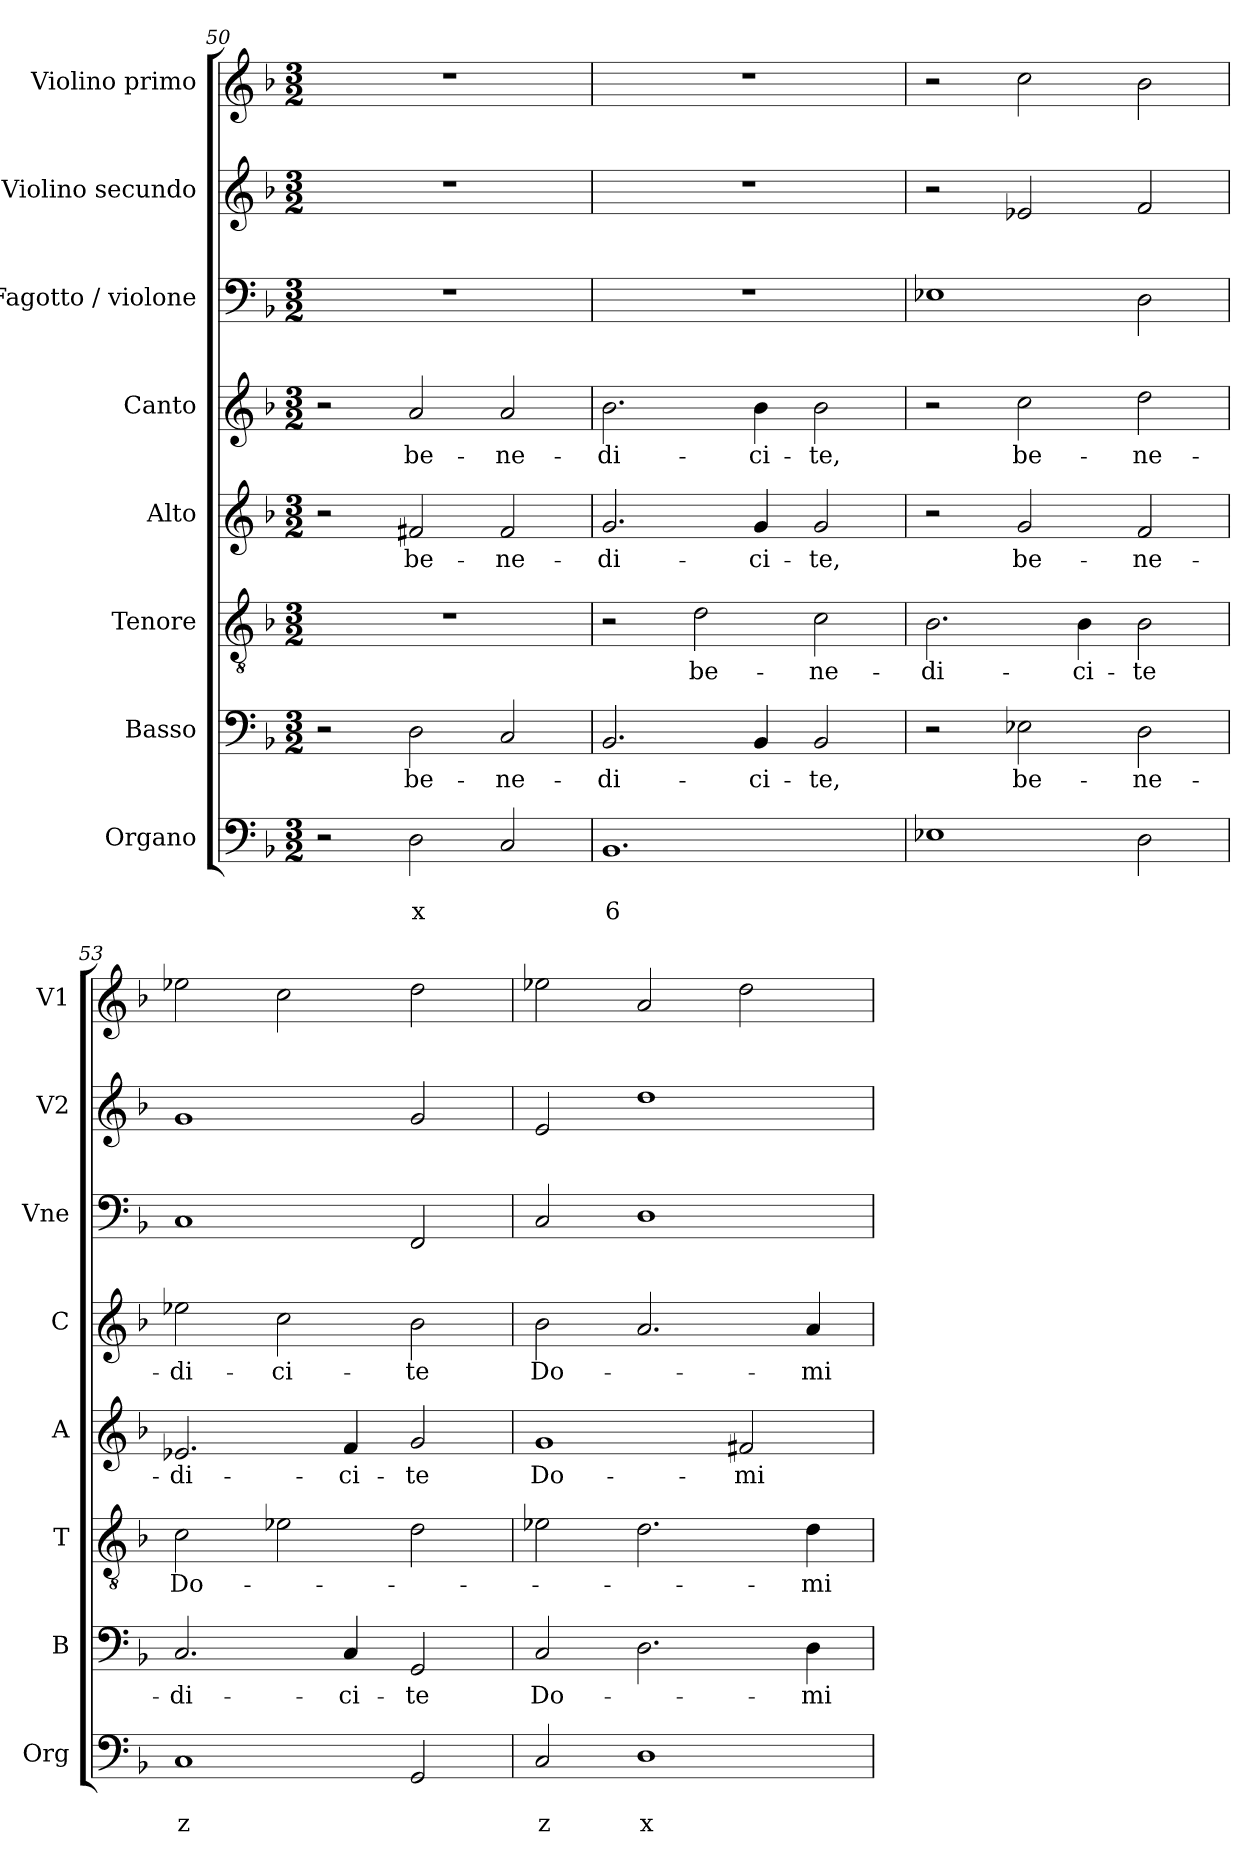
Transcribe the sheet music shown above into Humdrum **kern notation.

**kern	**text	**text	**kern	**text	**kern	**text	**kern	**text	**kern	**text	**kern	**kern	**kern
*part8	*part8	*part8	*part7	*part7	*part6	*part6	*part5	*part5	*part4	*part4	*part3	*part2	*part1
*staff8	*staff8	*staff8	*staff7	*staff7	*staff6	*staff6	*staff5	*staff5	*staff4	*staff4	*staff3	*staff2	*staff1
*I"Organo	*	*	*I"Basso	*	*I"Tenore	*	*I"Alto	*	*I"Canto	*	*I"Fagotto / violone	*I"Violino secundo	*I"Violino primo
*I'Org	*	*	*I'B	*	*I'T	*	*I'A	*	*I'C	*	*I'Vne	*I'V2	*I'V1
*clefF4	*	*	*clefF4	*	*clefGv2	*	*clefG2	*	*clefG2	*	*clefF4	*clefG2	*clefG2
*k[b-]	*	*	*k[b-]	*	*k[b-]	*	*k[b-]	*	*k[b-]	*	*k[b-]	*k[b-]	*k[b-]
*F:	*	*	*F:	*	*F:	*	*F:	*	*F:	*	*F:	*F:	*F:
*M3/2	*	*	*M3/2	*	*M3/2	*	*M3/2	*	*M3/2	*	*M3/2	*M3/2	*M3/2
=50	=50	=50	=50	=50	=50	=50	=50	=50	=50	=50	=50	=50	=50
2r	.	.	2r	.	1.r	.	2r	.	2r	.	1.r	1.r	1.r
!	!	!LO:LY:b	!	!LO:LY:b	!	!	!	!LO:LY:b	!	!LO:LY:b	!	!	!
2D\	.	x	2D\	be-	.	.	2f#X/	be-	2a/	be-	.	.	.
!	!	!	!	!LO:LY:b	!	!	!	!LO:LY:b	!	!LO:LY:b	!	!	!
2C/	.	.	2C/	-ne-	.	.	2f#/	-ne-	2a/	-ne-	.	.	.
=51	=51	=51	=51	=51	=51	=51	=51	=51	=51	=51	=51	=51	=51
!	!	!LO:LY:b	!	!LO:LY:b	!	!	!	!LO:LY:b	!	!LO:LY:b	!	!	!
1.BB-	.	6	2.BB-/	-di-	2r	.	2.g/	-di-	2.b-\	-di-	1.r	1.r	1.r
!	!	!	!	!	!	!LO:LY:b	!	!	!	!	!	!	!
.	.	.	.	.	2d\	be-	.	.	.	.	.	.	.
!	!	!	!	!LO:LY:b	!	!	!	!LO:LY:b	!	!LO:LY:b	!	!	!
.	.	.	4BB-/	-ci-	.	.	4g/	-ci-	4b-\	-ci-	.	.	.
!	!	!	!	!LO:LY:b	!	!LO:LY:b	!	!LO:LY:b	!	!LO:LY:b	!	!	!
.	.	.	2BB-/	-te,	2c\	-ne-	2g/	-te,	2b-\	-te,	.	.	.
=52	=52	=52	=52	=52	=52	=52	=52	=52	=52	=52	=52	=52	=52
!	!	!	!	!	!	!LO:LY:b	!	!	!	!	!	!	!
1E-X	.	.	2r	.	2.B-\	-di-	2r	.	2r	.	1E-X	2r	2r
!	!	!	!	!LO:LY:b	!	!	!	!LO:LY:b	!	!LO:LY:b	!	!	!
.	.	.	2E-X\	be-	.	.	2g/	be-	2cc\	be-	.	2e-X/	2cc\
!	!	!	!	!	!	!LO:LY:b	!	!	!	!	!	!	!
.	.	.	.	.	4B-\	-ci-	.	.	.	.	.	.	.
!	!	!	!	!LO:LY:b	!	!LO:LY:b	!	!LO:LY:b	!	!LO:LY:b	!	!	!
2D\	.	.	2D\	-ne-	2B-\	-te	2f/	-ne-	2dd\	-ne-	2D\	2f/	2b-\
!!LO:PB:g=z
=53	=53	=53	=53	=53	=53	=53	=53	=53	=53	=53	=53	=53	=53
!	!	!LO:LY:b	!	!LO:LY:b	!	!LO:LY:b	!	!LO:LY:b	!	!LO:LY:b	!	!	!
1C	.	z	2.C/	-di-	2c\	Do-	2.e-X/	-di-	2ee-X\	-di-	1C	1g	2ee-X\
!	!	!	!	!	!	!	!	!	!	!LO:LY:b	!	!	!
.	.	.	.	.	2e-X\	.	.	.	2cc\	-ci-	.	.	2cc\
!	!	!	!	!LO:LY:b	!	!	!	!LO:LY:b	!	!	!	!	!
.	.	.	4C/	-ci-	.	.	4f/	-ci-	.	.	.	.	.
!	!	!	!	!LO:LY:b	!	!	!	!LO:LY:b	!	!LO:LY:b	!	!	!
2GG/	.	.	2GG/	-te	2d\	.	2g/	-te	2b-\	-te	2FF/	2g/	2dd\
=54	=54	=54	=54	=54	=54	=54	=54	=54	=54	=54	=54	=54	=54
!	!	!LO:LY:b	!	!LO:LY:b	!	!	!	!LO:LY:b	!	!LO:LY:b	!	!	!
2C/	.	z	2C/	Do-	2e-X\	.	1g	Do-	2b-\	Do-	2C/	2e/	2ee-X\
!	!	!LO:LY:b	!	!	!	!	!	!	!	!	!	!	!
1D	.	x	2.D\	.	2.d\	.	.	.	2.a/	.	1D	1dd	2a/
!	!	!	!	!	!	!	!	!LO:LY:b	!	!	!	!	!
.	.	.	.	.	.	.	2f#X/	-mi-	.	.	.	.	2dd\
!	!	!	!	!LO:LY:b	!	!LO:LY:b	!	!	!	!LO:LY:b	!	!	!
.	.	.	4D\	-mi-	4d\	-mi-	.	.	4a/	-mi-	.	.	.
=	=	=	=	=	=	=	=	=	=	=	=	=	=
*-	*-	*-	*-	*-	*-	*-	*-	*-	*-	*-	*-	*-	*-
